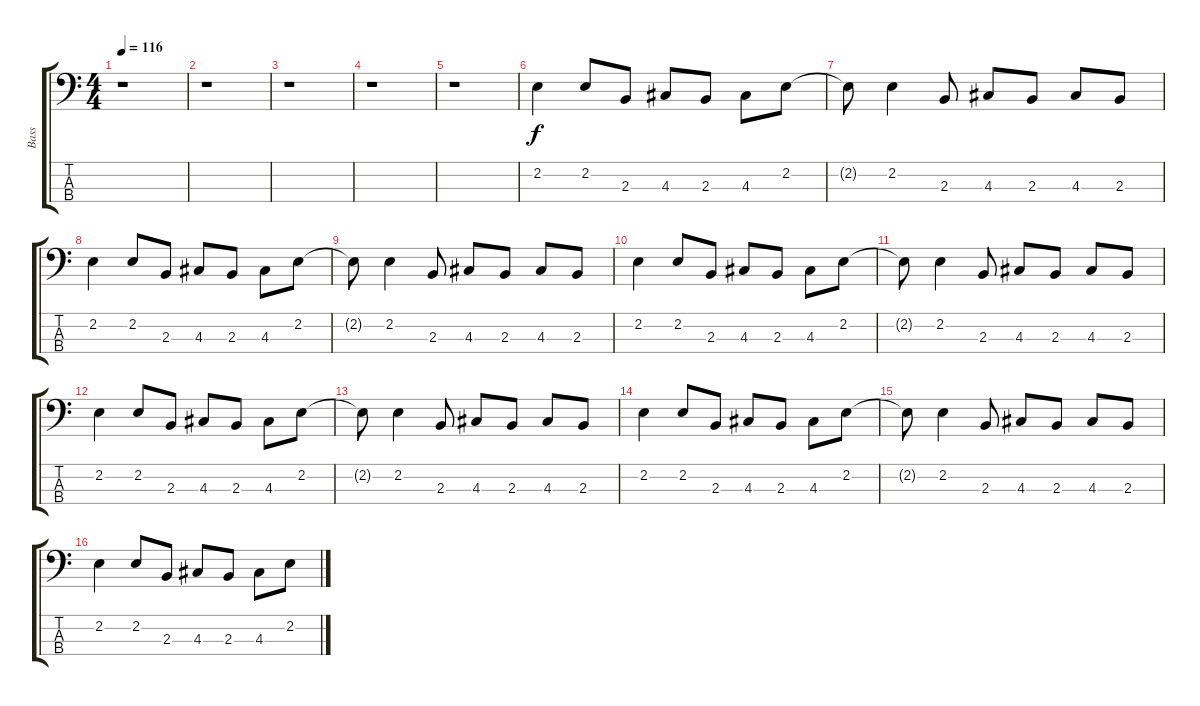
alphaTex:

\track ("Bass" "Bass") {instrument electricbassfinger}
\staff {score tabs}
\tuning (G2 D2 A1 E1) {hide}
\ts (4 4)
\tempo 116
\clef f4
\ks c
r.1{dy f instrument electricbassfinger} |
r.1 |
r.1 |
r.1 |
r.1 |
2.2.4 2.2.8 2.3.8 4.3.8 2.3.8 4.3.8 2.2.8 |
2.2{t}.8 2.2.4 2.3.8 4.3.8 2.3.8 4.3.8 2.3.8 |
2.2.4 2.2.8 2.3.8 4.3.8 2.3.8 4.3.8 2.2.8 |
2.2{t}.8 2.2.4 2.3.8 4.3.8 2.3.8 4.3.8 2.3.8 |
2.2.4 2.2.8 2.3.8 4.3.8 2.3.8 4.3.8 2.2.8 |
2.2{t}.8 2.2.4 2.3.8 4.3.8 2.3.8 4.3.8 2.3.8 |
2.2.4 2.2.8 2.3.8 4.3.8 2.3.8 4.3.8 2.2.8 |
2.2{t}.8 2.2.4 2.3.8 4.3.8 2.3.8 4.3.8 2.3.8 |
2.2.4 2.2.8 2.3.8 4.3.8 2.3.8 4.3.8 2.2.8 |
2.2{t}.8 2.2.4 2.3.8 4.3.8 2.3.8 4.3.8 2.3.8 |
2.2.4 2.2.8 2.3.8 4.3.8 2.3.8 4.3.8 2.2.8
